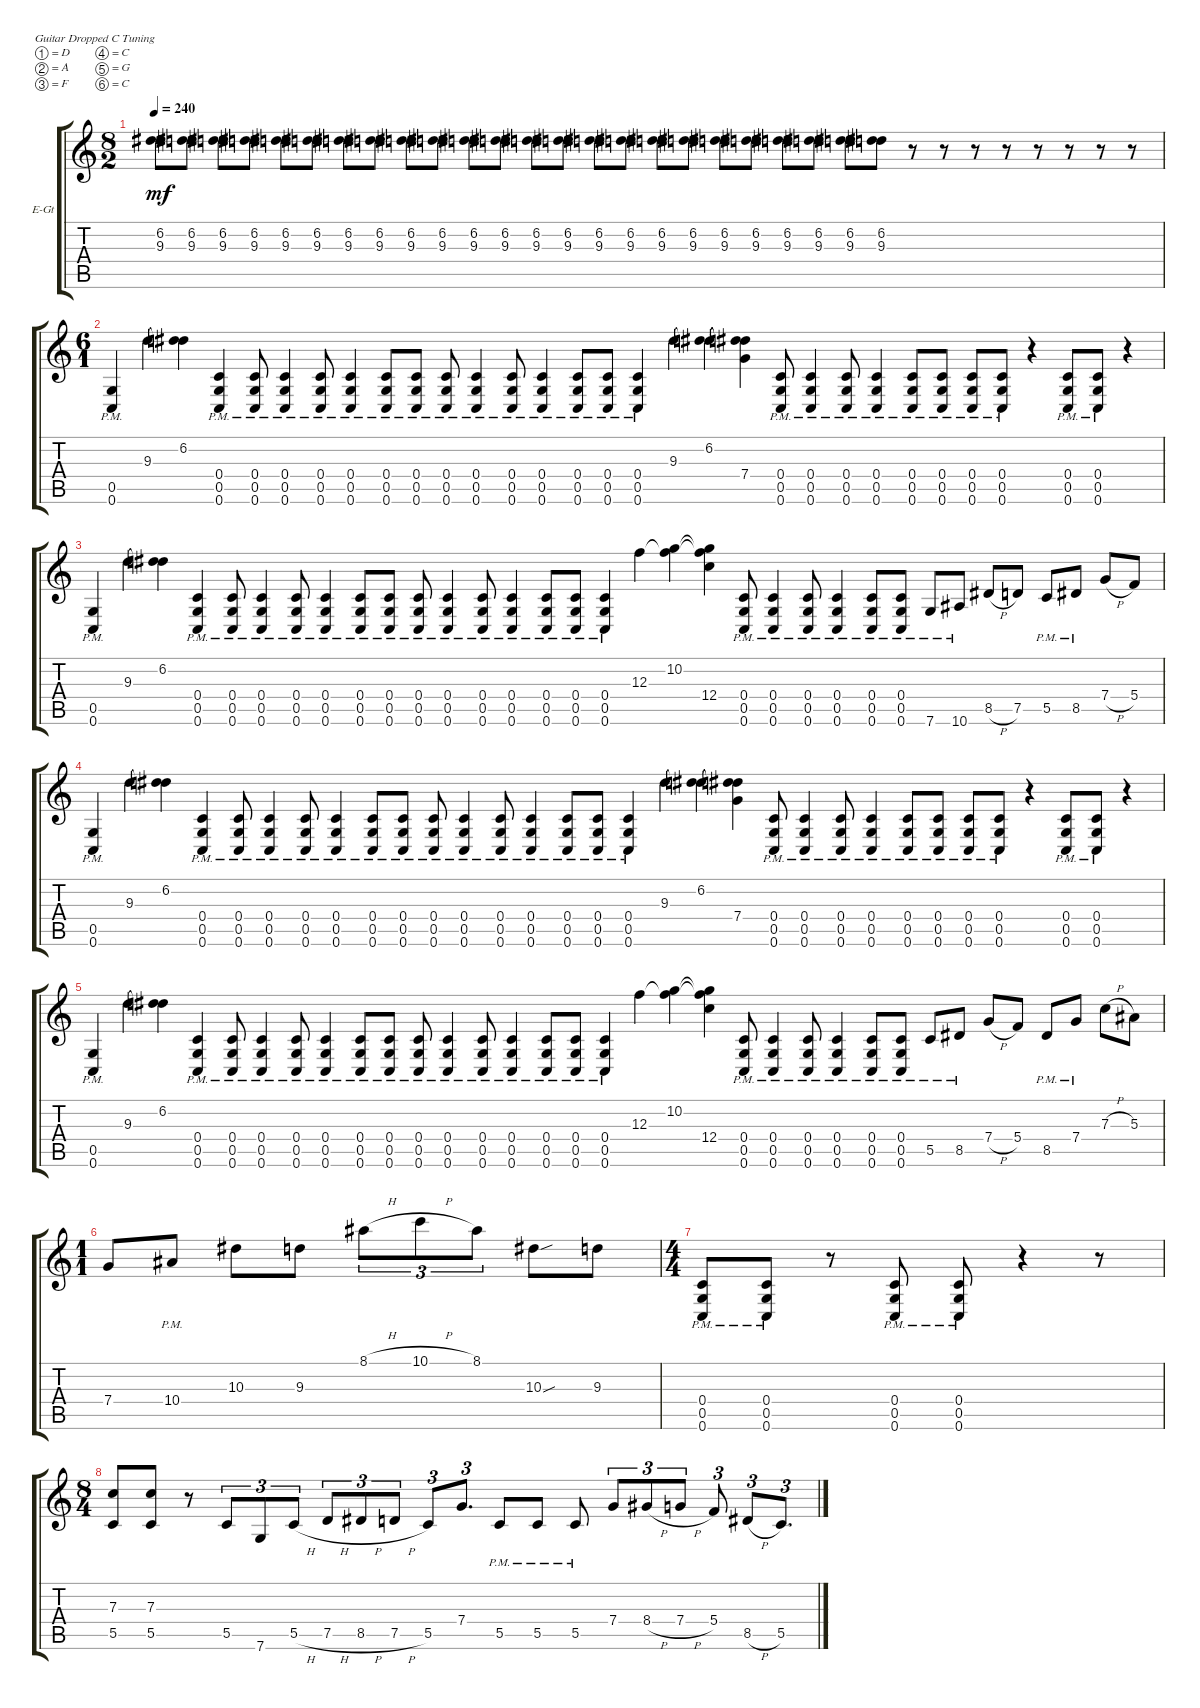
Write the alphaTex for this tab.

\defaultSystemsLayout 4
\bracketExtendMode groupsimilarinstruments
\firstSystemTrackNameOrientation horizontal
\otherSystemsTrackNameOrientation horizontal
\track ("Gajic" "E-Gt") {instrument distortionguitar}
\staff {score tabs}
\tuning (D4 A3 F3 C3 G2 C2)
\ts (8 2)
\tempo 240
\clef g2
\ks c
(9.3 6.2).8{dy mf} (9.3 6.2).8 (9.3 6.2).8 (9.3 6.2).8 (9.3 6.2).8 (9.3 6.2).8 (9.3 6.2).8 (9.3 6.2).8 (9.3 6.2).8 (9.3 6.2).8 (9.3 6.2).8 (9.3 6.2).8 (9.3 6.2).8 (9.3 6.2).8 (9.3 6.2).8 (9.3 6.2).8 (9.3 6.2).8 (9.3 6.2).8 (9.3 6.2).8 (9.3 6.2).8 (9.3 6.2).8 (9.3 6.2).8 (9.3 6.2).8 (9.3 6.2).8 r.8 r.8 r.8 r.8 r.8 r.8 r.8 r.8 |
\ts (6 1)
(0.6{pm} 0.5{pm}).4 9.3.4 (6.2 9.3{t}).4 (0.6{pm} 0.5{pm} 0.4{pm}).4 (0.6{pm} 0.5{pm} 0.4{pm}).8 (0.6{pm} 0.5{pm} 0.4{pm}).4 (0.6{pm} 0.5{pm} 0.4{pm}).8 (0.6{pm} 0.5{pm} 0.4{pm}).4 (0.6{pm} 0.5{pm} 0.4{pm}).8 (0.6{pm} 0.5{pm} 0.4{pm}).8 (0.6{pm} 0.5{pm} 0.4{pm}).8 (0.6{pm} 0.5{pm} 0.4{pm}).4 (0.6{pm} 0.5{pm} 0.4{pm}).8 (0.6{pm} 0.5{pm} 0.4{pm}).4 (0.6{pm} 0.5{pm} 0.4{pm}).8 (0.6{pm} 0.5{pm} 0.4{pm}).8 (0.6{pm} 0.5{pm} 0.4{pm}).4 9.3.4 (6.2 9.3{t}).4 (7.4 6.2{t} 9.3{t}).4 (0.6{pm} 0.5{pm} 0.4{pm}).8 (0.6{pm} 0.5{pm} 0.4{pm}).4 (0.6{pm} 0.5{pm} 0.4{pm}).8 (0.6{pm} 0.5{pm} 0.4{pm}).4 (0.6{pm} 0.5{pm} 0.4{pm}).8 (0.6{pm} 0.5{pm} 0.4{pm}).8 (0.6{pm} 0.5{pm} 0.4{pm}).8 (0.6{pm} 0.5{pm} 0.4{pm}).8 r.4 (0.6{pm} 0.5{pm} 0.4{pm}).8 (0.6{pm} 0.5{pm} 0.4{pm}).8 r.4 |
(0.6{pm} 0.5{pm}).4 9.3.4 (6.2 9.3{t}).4 (0.6{pm} 0.5{pm} 0.4{pm}).4 (0.6{pm} 0.5{pm} 0.4{pm}).8 (0.6{pm} 0.5{pm} 0.4{pm}).4 (0.6{pm} 0.5{pm} 0.4{pm}).8 (0.6{pm} 0.5{pm} 0.4{pm}).4 (0.6{pm} 0.5{pm} 0.4{pm}).8 (0.6{pm} 0.5{pm} 0.4{pm}).8 (0.6{pm} 0.5{pm} 0.4{pm}).8 (0.6{pm} 0.5{pm} 0.4{pm}).4 (0.6{pm} 0.5{pm} 0.4{pm}).8 (0.6{pm} 0.5{pm} 0.4{pm}).4 (0.6{pm} 0.5{pm} 0.4{pm}).8 (0.6{pm} 0.5{pm} 0.4{pm}).8 (0.6{pm} 0.5{pm} 0.4{pm}).4 12.3.4 (10.2 12.3{t}).4 (12.4 12.3{t} 10.2{t}).4 (0.6{pm} 0.5{pm} 0.4{pm}).8 (0.6{pm} 0.5{pm} 0.4{pm}).4 (0.6{pm} 0.5{pm} 0.4{pm}).8 (0.6{pm} 0.5{pm} 0.4{pm}).4 (0.6{pm} 0.5{pm} 0.4{pm}).8 (0.6{pm} 0.5{pm} 0.4{pm}).8 7.6{pm}.8 10.6{pm}.8 8.5{h}.8 7.5.8 5.5{pm}.8 8.5{pm}.8 7.4{h}.8 5.4.8 |
(0.6{pm} 0.5{pm}).4 9.3.4 (6.2 9.3{t}).4 (0.6{pm} 0.5{pm} 0.4{pm}).4 (0.6{pm} 0.5{pm} 0.4{pm}).8 (0.6{pm} 0.5{pm} 0.4{pm}).4 (0.6{pm} 0.5{pm} 0.4{pm}).8 (0.6{pm} 0.5{pm} 0.4{pm}).4 (0.6{pm} 0.5{pm} 0.4{pm}).8 (0.6{pm} 0.5{pm} 0.4{pm}).8 (0.6{pm} 0.5{pm} 0.4{pm}).8 (0.6{pm} 0.5{pm} 0.4{pm}).4 (0.6{pm} 0.5{pm} 0.4{pm}).8 (0.6{pm} 0.5{pm} 0.4{pm}).4 (0.6{pm} 0.5{pm} 0.4{pm}).8 (0.6{pm} 0.5{pm} 0.4{pm}).8 (0.6{pm} 0.5{pm} 0.4{pm}).4 9.3.4 (6.2 9.3{t}).4 (7.4 6.2{t} 9.3{t}).4 (0.6{pm} 0.5{pm} 0.4{pm}).8 (0.6{pm} 0.5{pm} 0.4{pm}).4 (0.6{pm} 0.5{pm} 0.4{pm}).8 (0.6{pm} 0.5{pm} 0.4{pm}).4 (0.6{pm} 0.5{pm} 0.4{pm}).8 (0.6{pm} 0.5{pm} 0.4{pm}).8 (0.6{pm} 0.5{pm} 0.4{pm}).8 (0.6{pm} 0.5{pm} 0.4{pm}).8 r.4 (0.6{pm} 0.5{pm} 0.4{pm}).8 (0.6{pm} 0.5{pm} 0.4{pm}).8 r.4 |
(0.6{pm} 0.5{pm}).4 9.3.4 (6.2 9.3{t}).4 (0.6{pm} 0.5{pm} 0.4{pm}).4 (0.6{pm} 0.5{pm} 0.4{pm}).8 (0.6{pm} 0.5{pm} 0.4{pm}).4 (0.6{pm} 0.5{pm} 0.4{pm}).8 (0.6{pm} 0.5{pm} 0.4{pm}).4 (0.6{pm} 0.5{pm} 0.4{pm}).8 (0.6{pm} 0.5{pm} 0.4{pm}).8 (0.6{pm} 0.5{pm} 0.4{pm}).8 (0.6{pm} 0.5{pm} 0.4{pm}).4 (0.6{pm} 0.5{pm} 0.4{pm}).8 (0.6{pm} 0.5{pm} 0.4{pm}).4 (0.6{pm} 0.5{pm} 0.4{pm}).8 (0.6{pm} 0.5{pm} 0.4{pm}).8 (0.6{pm} 0.5{pm} 0.4{pm}).4 12.3.4 (10.2 12.3{t}).4 (12.4 12.3{t} 10.2{t}).4 (0.6{pm} 0.5{pm} 0.4{pm}).8 (0.6{pm} 0.5{pm} 0.4{pm}).4 (0.6{pm} 0.5{pm} 0.4{pm}).8 (0.6{pm} 0.5{pm} 0.4{pm}).4 (0.6{pm} 0.5{pm} 0.4{pm}).8 (0.6{pm} 0.5{pm} 0.4{pm}).8 5.5{pm}.8 8.5{pm}.8 7.4{h}.8 5.4.8 8.5{pm}.8 7.4{pm}.8 7.3{h}.8 5.3.8 |
\ts (1 1)
7.4.8 10.4{pm}.8 10.3.8 9.3.8 8.1{h}.8{tu (3 2)} 10.1{h}.8{tu (3 2)} 8.1.8{tu (3 2)} 10.3{sou}.8 9.3.8 |
\ts (4 4)
(0.6{pm} 0.5{pm} 0.4{pm}).8 (0.6{pm} 0.4{pm} 0.5{pm}).8 r.8 (0.6{pm} 0.5{pm} 0.4{pm}).8 (0.6{pm} 0.4{pm} 0.5{pm}).8 r.4 r.8 |
\ts (8 4)
(5.5 7.3).8 (5.5 7.3).8 r.8 5.5.8{tu (3 2)} 7.6.8{tu (3 2)} 5.5{h}.8{tu (3 2)} 7.5{h}.8{tu (3 2)} 8.5{h}.8{tu (3 2)} 7.5{h}.8{tu (3 2)} 5.5.8{tu (3 2)} 7.4.8{d tu (3 2)} 5.5{pm}.8 5.5{pm}.8 5.5{pm}.8 7.4.8{tu (3 2)} 8.4{h}.8{tu (3 2)} 7.4{h}.8{tu (3 2)} 5.4.8{tu (3 2)} 8.5{h}.8{tu (3 2)} 5.5.8{d tu (3 2)}
